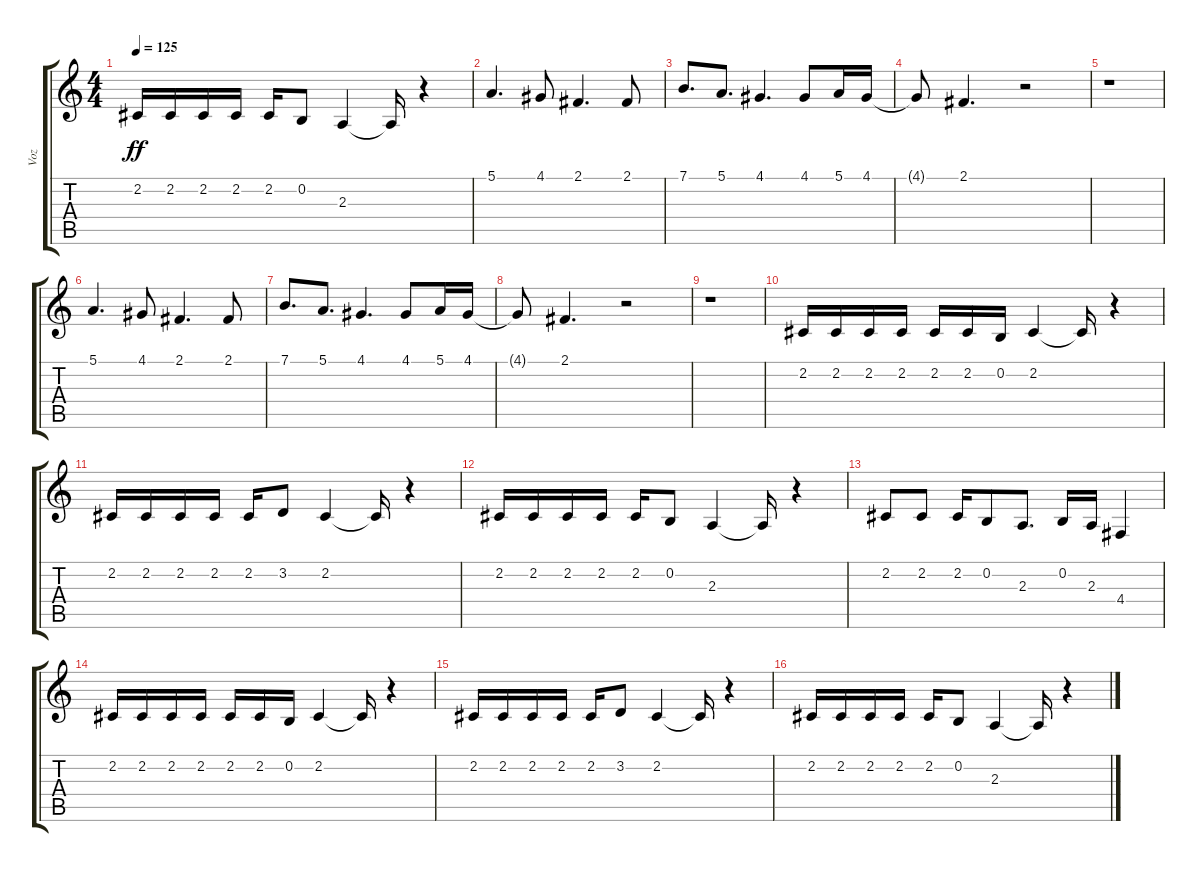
\track ("Voz" "Voz") {instrument flute}
\staff {score tabs}
\tuning (E4 B3 G3 D3 A2 E2) {hide}
\ts (4 4)
\tempo 125
\clef g2
\ks c
2.2.16{dy ff} 2.2.16 2.2.16 2.2.16 2.2.16 0.2.8 2.3.4 2.3{t}.16 r.4 |
5.1.4{d} 4.1.8 2.1.4{d} 2.1.8 |
7.1.8{d} 5.1.8{d} 4.1.4{d} 4.1.8 5.1.16 4.1.16 |
4.1{t}.8 2.1.4{d} r.2 |
r.1 |
5.1.4{d} 4.1.8 2.1.4{d} 2.1.8 |
7.1.8{d} 5.1.8{d} 4.1.4{d} 4.1.8 5.1.16 4.1.16 |
4.1{t}.8 2.1.4{d} r.2 |
r.1 |
2.2.16 2.2.16 2.2.16 2.2.16 2.2.16 2.2.16 0.2.16 2.2.4 2.2{t}.16 r.4 |
2.2.16 2.2.16 2.2.16 2.2.16 2.2.16 3.2.8 2.2.4 2.2{t}.16 r.4 |
2.2.16 2.2.16 2.2.16 2.2.16 2.2.16 0.2.8 2.3.4 2.3{t}.16 r.4 |
2.2.8 2.2.8 2.2.16 0.2.8 2.3.8{d} 0.2.16 2.3.16 4.4.4 |
2.2.16 2.2.16 2.2.16 2.2.16 2.2.16 2.2.16 0.2.16 2.2.4 2.2{t}.16 r.4 |
2.2.16 2.2.16 2.2.16 2.2.16 2.2.16 3.2.8 2.2.4 2.2{t}.16 r.4 |
2.2.16 2.2.16 2.2.16 2.2.16 2.2.16 0.2.8 2.3.4 2.3{t}.16 r.4
